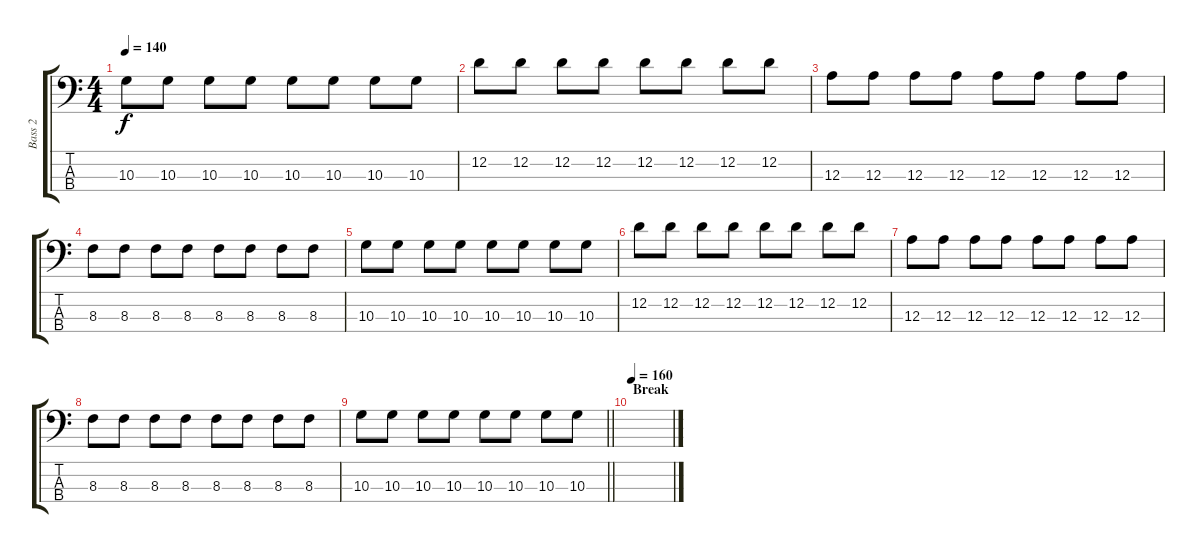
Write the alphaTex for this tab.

\track ("Bass 2" "Bass 2") {instrument electricbassfinger}
\staff {score tabs}
\tuning (G2 D2 A1 E1) {hide}
\ts (4 4)
\tempo 140
\clef f4
\ks c
10.3.8{dy f} 10.3.8 10.3.8 10.3.8 10.3.8 10.3.8 10.3.8 10.3.8 |
12.2.8 12.2.8 12.2.8 12.2.8 12.2.8 12.2.8 12.2.8 12.2.8 |
12.3.8 12.3.8 12.3.8 12.3.8 12.3.8 12.3.8 12.3.8 12.3.8 |
8.3.8 8.3.8 8.3.8 8.3.8 8.3.8 8.3.8 8.3.8 8.3.8 |
10.3.8 10.3.8 10.3.8 10.3.8 10.3.8 10.3.8 10.3.8 10.3.8 |
12.2.8 12.2.8 12.2.8 12.2.8 12.2.8 12.2.8 12.2.8 12.2.8 |
12.3.8 12.3.8 12.3.8 12.3.8 12.3.8 12.3.8 12.3.8 12.3.8 |
8.3.8 8.3.8 8.3.8 8.3.8 8.3.8 8.3.8 8.3.8 8.3.8 |
\barLineRight lightlight
10.3.8 10.3.8 10.3.8 10.3.8 10.3.8 10.3.8 10.3.8 10.3.8 |
\section ("" "Break")
\tempo 160
